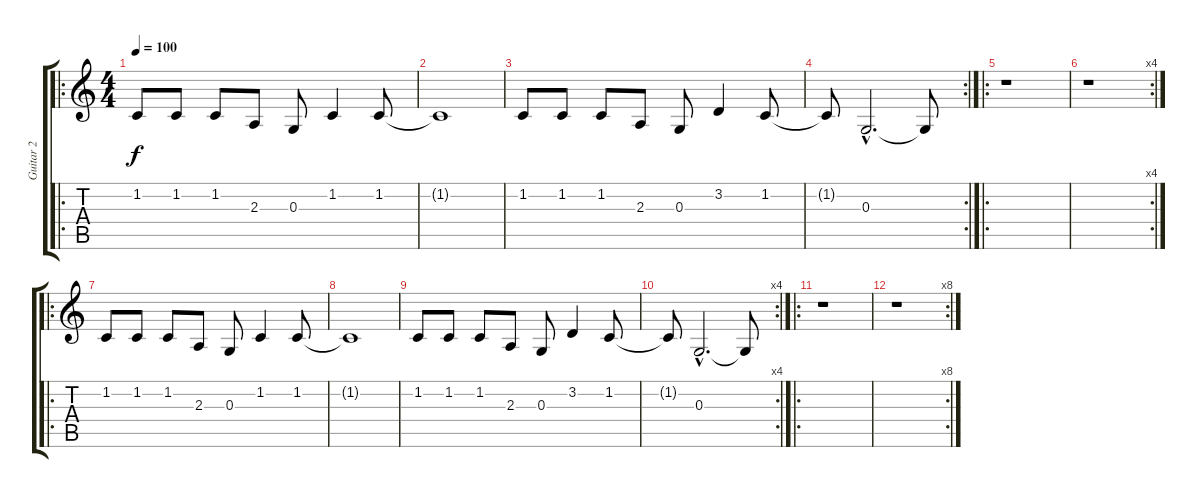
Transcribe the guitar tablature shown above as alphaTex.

\track ("Guitar 2" "Guitar 2") {instrument acousticgrandpiano}
\staff {score tabs}
\tuning (E4 B3 G3 D3 A2 E2) {hide}
\ro
\ts (4 4)
\tempo 100
\clef g2
\ks c
1.2.8{dy f} 1.2.8 1.2.8 2.3.8 0.3.8 1.2.4 1.2.8 |
1.2{t}.1 |
1.2.8 1.2.8 1.2.8 2.3.8 0.3.8 3.2.4 1.2.8 |
\rc 2
1.2{t}.8 0.3{hac}.2{d} 0.3{t}.8 |
\ro
r.1 |
\rc 4
r.1 |
\ro
1.2.8 1.2.8 1.2.8 2.3.8 0.3.8 1.2.4 1.2.8 |
1.2{t}.1 |
1.2.8 1.2.8 1.2.8 2.3.8 0.3.8 3.2.4 1.2.8 |
\rc 4
1.2{t}.8 0.3{hac}.2{d} 0.3{t}.8 |
\ro
r.1 |
\rc 8
r.1
